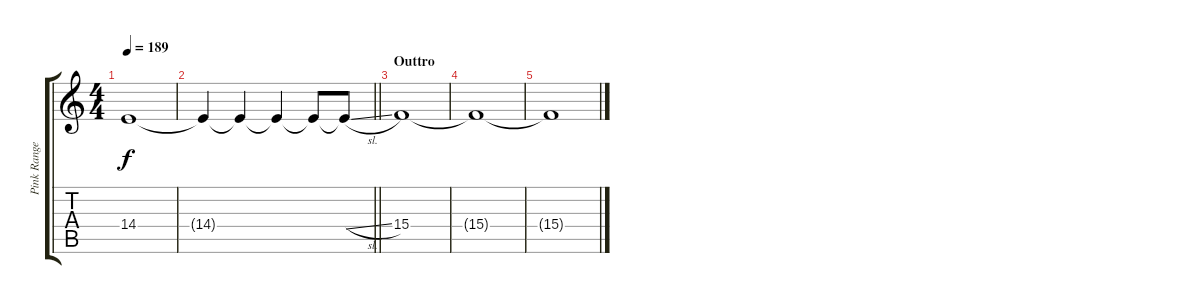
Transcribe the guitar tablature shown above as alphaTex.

\track ("Pink Ranger (Vox)" "Pink Range") {instrument cello}
\staff {score tabs}
\tuning (E4 B3 G3 D3 A2 E2) {hide}
\ts (4 4)
\tempo 189
\clef g2
\ks c
14.4.1{dy f} |
\barLineRight lightlight
14.4{t}.4 14.4{t}.4 14.4{t}.4 14.4{t}.8 14.4{sl t}.8 |
\section ("" "Outtro")
15.4.1 |
15.4{t}.1 |
15.4{t}.1
